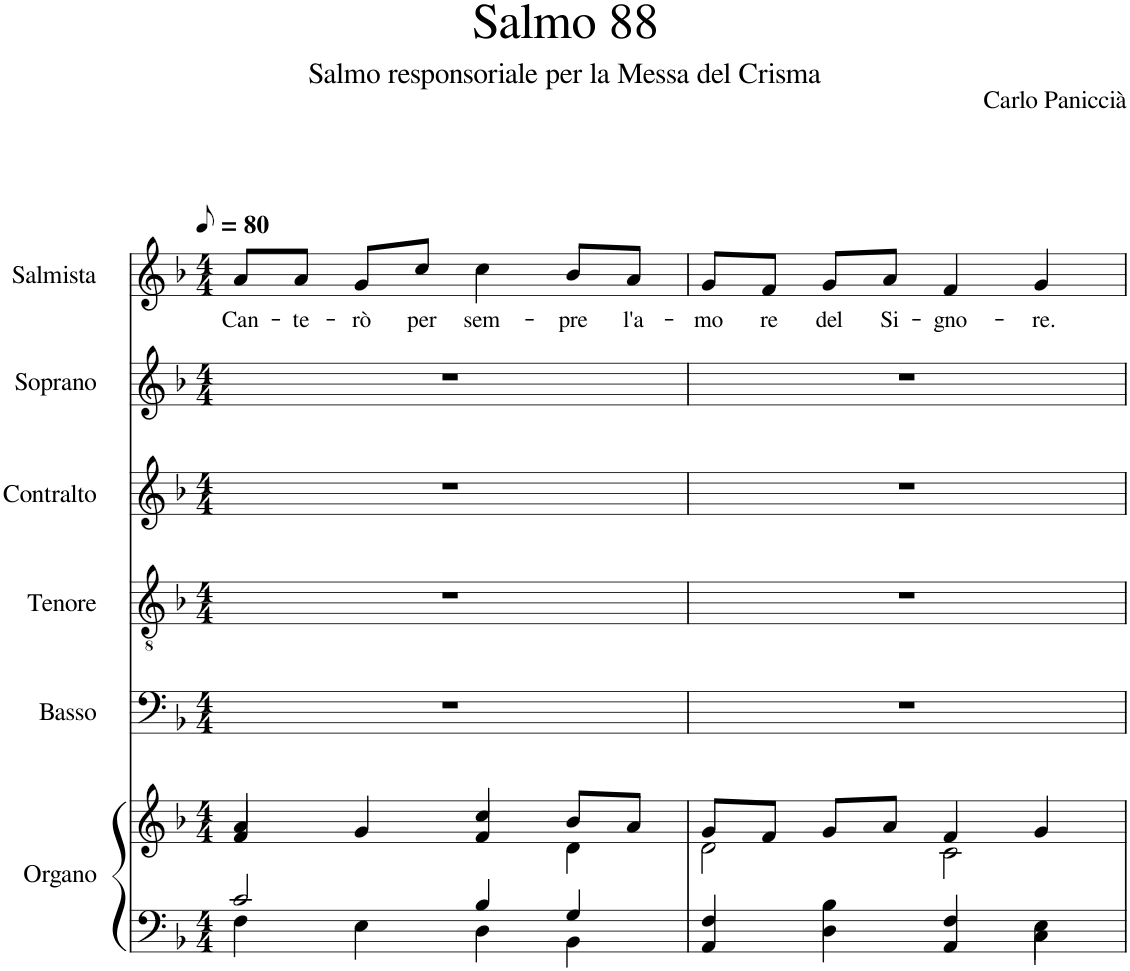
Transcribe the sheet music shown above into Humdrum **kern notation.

**kern	**kern	**kern	**kern	**kern	**kern	**kern	**text
*part6	*part6	*part5	*part4	*part3	*part2	*part1	*part1
*staff7	*staff6	*staff5	*staff4	*staff3	*staff2	*staff1	*staff1
*I"Organo	*	*I"Basso	*I"Tenore	*I"Contralto	*I"Soprano	*I"Salmista	*
*I'Org.	*	*I'B.	*I'T.	*	*I'S.	*I'Salmista	*
*clefF4	*clefG2	*clefF4	*clefGv2	*clefG2	*clefG2	*clefG2	*
*k[b-]	*k[b-]	*k[b-]	*k[b-]	*k[b-]	*k[b-]	*k[b-]	*
*M4/4	*M4/4	*M4/4	*M4/4	*M4/4	*M4/4	*M4/4	*
*MM40	*MM40	*MM40	*MM40	*MM40	*MM40	*MM40	*
=1	=1	=1	=1	=1	=1	=1	=1
*^	*^	*	*	*	*	*	*
!	!	!	!	!	!	!	!	!	!LO:LY:b
2c/	4F\	4a/	4f/	1r	1r	1r	1r	8a/L	Can-
!	!	!	!	!	!	!	!	!	!LO:LY:b
.	.	.	.	.	.	.	.	8a/J	-te-
!	!	!	!	!	!	!	!	!	!LO:LY:b
.	4E\	4g/	4ryy	.	.	.	.	8g/L	-rò
!	!	!	!	!	!	!	!	!	!LO:LY:b
.	.	.	.	.	.	.	.	8cc/J	per
!	!	!	!	!	!	!	!	!	!LO:LY:b
4B-/	4D\	4cc/	4f/	.	.	.	.	4cc\	sem-
!	!	!	!	!	!	!	!	!	!LO:LY:b
4G/	4BB-\	8b-/L	4d\	.	.	.	.	8b-/L	-pre
!	!	!	!	!	!	!	!	!	!LO:LY:b
.	.	8a/J	.	.	.	.	.	8a/J	l'a-
=2	=2	=2	=2	=2	=2	=2	=2	=2	=2
!	!	!	!	!	!	!	!	!	!LO:LY:b
4F/	4AA/	8g/L	2d\	1r	1r	1r	1r	8g/L	-mo
!	!	!	!	!	!	!	!	!	!LO:LY:b
.	.	8f/J	.	.	.	.	.	8f/J	re
!	!	!	!	!	!	!	!	!	!LO:LY:b
4B-\	4D\	8g/L	.	.	.	.	.	8g/L	del
!	!	!	!	!	!	!	!	!	!LO:LY:b
.	.	8a/J	.	.	.	.	.	8a/J	Si-
!	!	!	!	!	!	!	!	!	!LO:LY:b
4F/	4AA/	4f/	2c\	.	.	.	.	4f/	-gno-
!	!	!	!	!	!	!	!	!	!LO:LY:b
4E\	4C\	4g/	.	.	.	.	.	4g/	-re.
*v	*v	*	*	*	*	*	*	*	*
*	*v	*v	*	*	*	*	*	*
=	=	=	=	=	=	=	=
*-	*-	*-	*-	*-	*-	*-	*-
